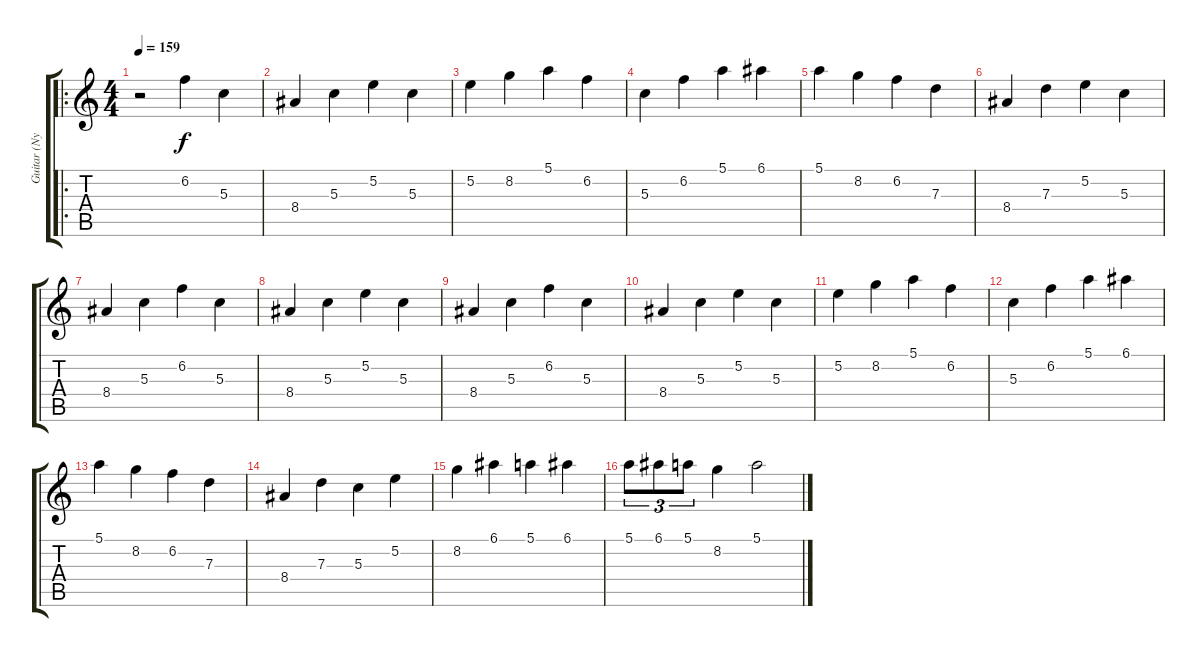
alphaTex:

\track ("Guitar (Nylon)" "Guitar (Ny") {instrument acousticguitarnylon}
\staff {score tabs}
\tuning (E4 B3 G3 D3 A2 E2) {hide}
\ro
\ts (4 4)
\tempo 159
\clef g2
\ks c
r.2{dy f instrument acousticguitarnylon} 6.2.4 5.3.4 |
8.4.4 5.3.4 5.2.4 5.3.4 |
5.2.4 8.2.4 5.1.4 6.2.4 |
5.3.4 6.2.4 5.1.4 6.1.4 |
5.1.4 8.2.4 6.2.4 7.3.4 |
8.4.4 7.3.4 5.2.4 5.3.4 |
8.4.4 5.3.4 6.2.4 5.3.4 |
8.4.4 5.3.4 5.2.4 5.3.4 |
8.4.4 5.3.4 6.2.4 5.3.4 |
8.4.4 5.3.4 5.2.4 5.3.4 |
5.2.4 8.2.4 5.1.4 6.2.4 |
5.3.4 6.2.4 5.1.4 6.1.4 |
5.1.4 8.2.4 6.2.4 7.3.4 |
8.4.4 7.3.4 5.3.4 5.2.4 |
8.2.4 6.1.4 5.1.4 6.1.4 |
5.1.8{tu (3 2)} 6.1.8{tu (3 2)} 5.1.8{tu (3 2)} 8.2.4 5.1.2
